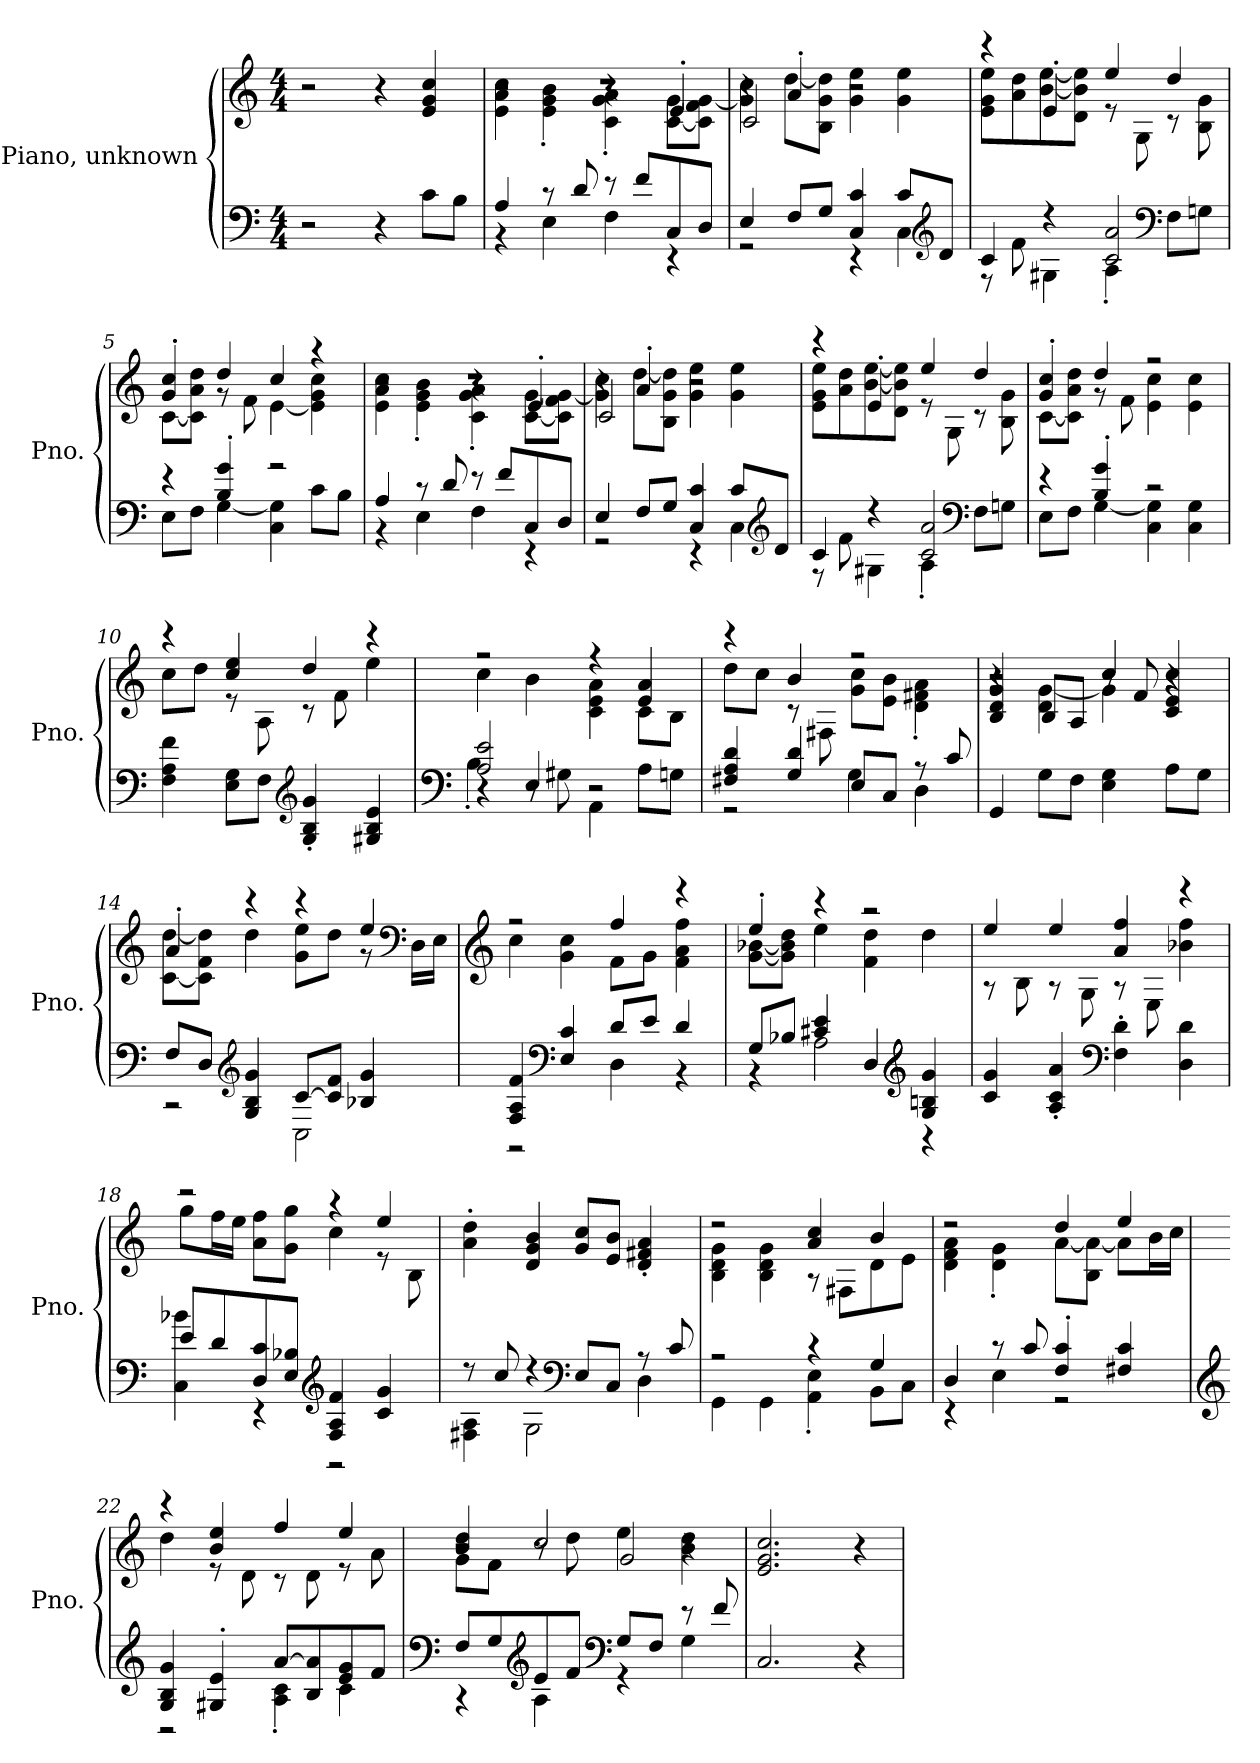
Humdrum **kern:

**kern	**kern
*part1	*part1
*staff2	*staff1
*I"Piano, unknown	*
*I'Pno.	*
*clefF4	*clefG2
*k[]	*k[]
*M4/4	*M4/4
*MM120	*MM120
=1	=1
2r	2r
4r	4r
8c\L	4e/ 4g/ 4cc/
8B\J	.
=2	=2
*^	*^
*	*	*	*^
4A/	4r	1r	4e\ 4a\ 4cc\	2r
8r	4E\	.	4e\' 4g\' 4b\'	.
8d/	.	.	.	.
8r	4F\	.	4c\' 4g\' 4a\'	4r
8f/L	.	.	.	.
8C/	4r	.	[8c\ [8g\L	4e'/
8D/J	.	.	8c\] 8f\ 8g\_J	.
=3	=3	=3	=3	=3
4E/	2r	4r	4g\] 4cc\	2c/
8F/L	.	4a'/	[8dd\L	.
8G/J	.	.	8B\ 8g\ 8dd\]J	.
4C/ 4c/	4r	2r	4g\ 4ee\	2r
8c/L	4C\	.	4g\ 4ee\	.
*clefG2	*	*	*	*
8d/J	.	.	.	.
*	*	*	*v	*v
=4	=4	=4	=4
4c/	8r	4r	8e\ 8g\ 8ee\L
.	8f\	.	8a\ 8dd\
4r	4G#X\	4e'/	[8b\ [8ee\
.	.	.	8d\ 8b\] 8ee\]J
2c/ 2a/	4A'\	4ee/	8r
.	.	.	8G\
*clefF4	*	*	*
.	8F\L	4dd/	8r
.	8Gn\J	.	8B\ 8g\
!!LO:LB:g=z	!!
=5	=5	=5	=5
4r	8E\L	4g/' 4cc/'	[8c\L
.	8F\J	.	8c\] 8a\ 8dd\J
4B/' 4g/'	[4G\	4dd/	8r
.	.	.	8f\
2r	4C\ 4G\]	4cc/	[4e\
.	8c\L	4r	4e\] 4g\ 4cc\
.	8B\J	.	.
=6	=6	=6	=6
*	*	*	*^
4A/	4r	1r	4e\ 4a\ 4cc\	2r
8r	4E\	.	4e\' 4g\' 4b\'	.
8d/	.	.	.	.
8r	4F\	.	4c\' 4g\' 4a\'	4r
8f/L	.	.	.	.
8C/	4r	.	[8c\ [8g\L	4e'/
8D/J	.	.	8c\] 8f\ 8g\_J	.
=7	=7	=7	=7	=7
4E/	2r	4r	4g\] 4cc\	2c/
8F/L	.	4a'/	[8dd\L	.
8G/J	.	.	8B\ 8g\ 8dd\]J	.
4C/ 4c/	4r	2r	4g\ 4ee\	2r
8c/L	4C\	.	4g\ 4ee\	.
*clefG2	*	*	*	*
8d/J	.	.	.	.
*	*	*	*v	*v
=8	=8	=8	=8
4c/	8r	4r	8e\ 8g\ 8ee\L
.	8f\	.	8a\ 8dd\
4r	4G#X\	4e'/	[8b\ [8ee\
.	.	.	8d\ 8b\] 8ee\]J
2c/ 2a/	4A'\	4ee/	8r
.	.	.	8G\
*clefF4	*	*	*
.	8F\L	4dd/	8r
.	8Gn\J	.	8B\ 8g\
!!LO:LB:g=z	!!
=9	=9	=9	=9
4r	8E\L	4g/' 4cc/'	[8c\L
.	8F\J	.	8c\] 8a\ 8dd\J
4B/' 4g/'	[4G\	4dd/	8r
.	.	.	8f\
2r	4C\ 4G\]	2r	4e\ 4cc\
.	4C\ 4G\	.	4e\ 4cc\
*v	*v	*	*
=10	=10	=10
4F\ 4A\ 4f\	4r	8cc\L
.	.	8dd\J
8E\ 8G\L	4cc/ 4ee/	8r
8F\J	.	8A\
*clefG2	*	*
4G/' 4B/' 4g/'	4dd/	8r
.	.	8f\
4G#X/ 4B/ 4e/	4r	4ee\
=11	=11	=11
*clefF4	*	*
*^	*	*
*	*^	*	*
2A/ 2e/	4B'\	4r	2r	4cc\
.	8r	4E/	.	4b\
.	8G#X\	.	.	.
2r	4AA\	2r	4r	4c\ 4e\ 4a\
.	8A\L	.	4e/ 4a/	8c\L
.	8Gn\J	.	.	8B\J
*	*v	*v	*	*
=12	=12	=12	=12
4F#X/ 4A/ 4d/	2r	4r	8dd\L
.	.	.	8cc\J
4G/ 4d/	.	4b/	8r
.	.	.	8F#X\
8E/L	4G\	2r	8g\ 8cc\L
8C/J	.	.	8e\ 8b\J
8r	4D\	.	4d\' 4f#X\' 4a\'
8c/	.	.	.
*v	*v	*	*
!!LO:LB:g=z
=13	=13	=13
*	*	*^
4GG/	2r	4r	4B/ 4d/ 4g/
8G\L	.	4d\ [4g\	8B/L
8F\J	.	.	8A/J
4E\ 4G\	4cc/	4g\]	8r
.	.	.	8f/
8A\L	4r	4r	4c/ 4e/ 4cc/
8G\J	.	.	.
*	*	*v	*v
=14	=14	=14
*^	*	*
8F/L	2r	4a'/	[8c\ [8dd\L
8D/J	.	.	8c\] 8f\ 8dd\]J
*clefG2	*	*	*
4G/ 4B/ 4g/	.	4r	4dd\
[8c/L	2C\	4r	8g\ 8ee\L
8c/] 8f/J	.	.	8dd\J
4B-X/ 4g/	.	4ee/	8r
*	*	*clefF4	*
.	.	.	16D\LL
.	.	.	16E\JJ
=15	=15	=15	=15
*	*	*clefG2	*
4F/ 4A/ 4f/	2r	2r	4cc\
*clefF4	*	*	*
4E/ 4c/	.	.	4g\ 4cc\
8d/L	4D\	4ff/	8f\L
8e/J	.	.	8g\J
4d/	4r	4r	4f\ 4a\ 4ff\
=16	=16	=16	=16
8G/L	4r	4ee'/	[8g\ [8b-X\L
8B-X/J	.	.	8g\] 8b-\] 8dd\J
4c#X/ 4e/	2A\	4r	4ee\
4D/	.	2r	4f\ 4dd\
*clefG2	*	*	*
4G/ 4Bn/ 4g/	4r	.	4dd\
*v	*v	*	*
!!LO:LB:g=z	!!
=17	=17	=17
4c/ 4g/	4ee/	8r
.	.	8B\
4A/' 4c/' 4a/'	4ee/	8r
.	.	8G\
*clefF4	*	*
4F\' 4d\'	4a/ 4ff/	8r
.	.	8E\
4D\ 4d\	4r	4b-X\ 4ff\
=18	=18	=18
*^	*	*
8e/L	4C\ 4b-X\	2r	8gg\L
8d/	.	.	16ff\L
.	.	.	16ee\JJ
8D/ 8c/	4r	.	8a\ 8ff\L
8E/ 8B-X/J	.	.	8g\ 8gg\J
*clefG2	*	*	*
4F/ 4A/ 4f/	2r	4r	4cc\
4c/ 4g/	.	4ee/	8r
.	.	.	8B\
*	*	*v	*v
=19	=19	=19
8r	4F#X\ 4A\	4a\' 4dd\'
8cc/	.	.
4r	2G\	4d/ 4g/ 4b/
*clefF4	*	*
8E/L	.	8g/ 8cc/L
8C/J	.	8e/ 8b/J
8r	4D\	4d/' 4f#X/' 4a/'
8c/	.	.
=20	=20	=20
*	*	*^
2r	4GG\	2r	4B\ 4d\ 4g\
.	4GG\	.	4B\ 4d\ 4g\
4r	4AA\' 4E\'	4a/ 4cc/	8r
.	.	.	8F#X\L
4G/	8BB\L	4b/	8d\
.	8C\J	.	8e\J
!!LO:LB:g=z	!!
=21	=21	=21	=21
4D/	4r	2r	4d\ 4f\ 4a\
8r	4E\	.	4d\' 4g\'
8c/	.	.	.
4F/' 4c/'	2r	4dd/	[8a\L
.	.	.	8B\ 8a\_J
4F#X/ 4c/	.	4ee/	8a\L]
.	.	.	16b\L
.	.	.	16cc\JJ
=22	=22	=22	=22
*clefG2	*	*	*
4G/ 4B/ 4g/	2r	4r	4dd\
4G#X/' 4e/'	.	4b/ 4ee/	8r
.	.	.	8d\
[8a/L	4A\' 4c\'	4ff/	8r
8B/ 8a/]	.	.	8d\
8e/ 8g/	4c\	4ee/	8r
8f/J	.	.	8a\
*	*	*v	*v
=23	=23	=23
*clefF4	*	*
*	*	*^
*	*	*	*^
8F/L	4r	4b/ 4dd/	8g\L	2r
8G/	.	.	8f\J	.
*clefG2	*	*	*	*
8e/	4A\	2cc/	8r	.
8f/J	.	.	8dd\	.
*clefF4	*	*	*	*
8G/L	4r	.	4ee\	2g/
8F/J	.	.	.	.
8r	4G\	4r	4b\ 4dd\	.
8f/	.	.	.	.
*v	*v	*	*	*
*	*v	*v	*v
=24	=24
2.C/	2.e/ 2.g/ 2.cc/
4r	4r
=	=
*-	*-
